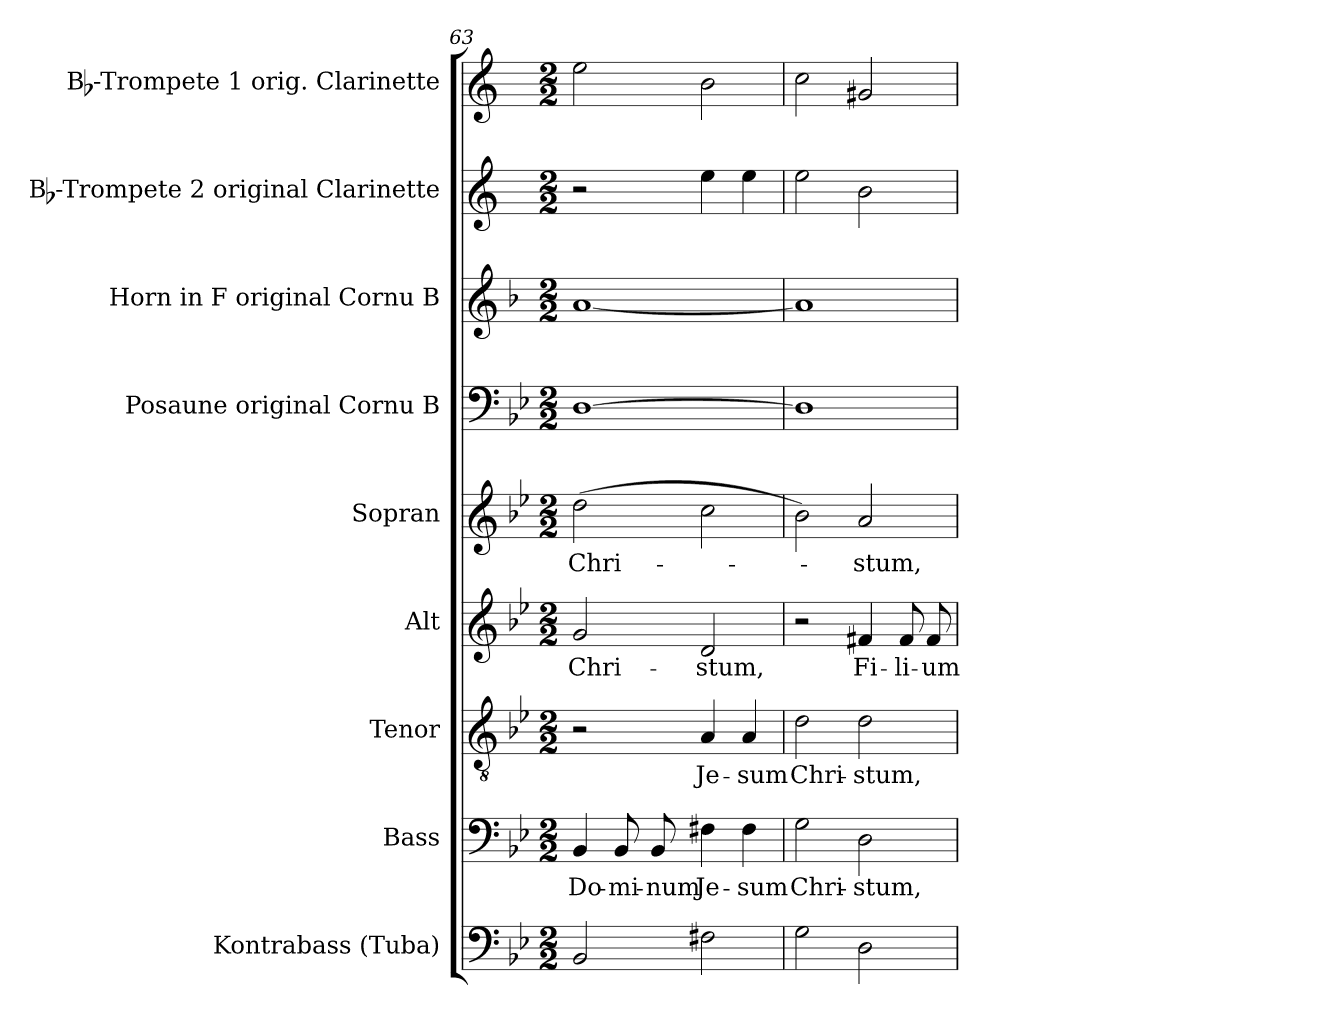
**kern	**kern	**text	**kern	**text	**kern	**text	**kern	**text	**kern	**kern	**kern	**kern
*part9	*part8	*part8	*part7	*part7	*part6	*part6	*part5	*part5	*part4	*part3	*part2	*part1
*staff9	*staff8	*staff8	*staff7	*staff7	*staff6	*staff6	*staff5	*staff5	*staff4	*staff3	*staff2	*staff1
*I"Kontrabass (Tuba)	*I"Bass	*	*I"Tenor	*	*I"Alt	*	*I"Sopran	*	*I"Posaune original Cornu B	*I"Horn in F original Cornu B	*I"Bb-Trompete 2 original Clarinette	*I"Bb-Trompete 1 orig. Clarinette
*I'Kb.	*I'B.	*	*I'T.	*	*I'A.	*	*I'S.	*	*I'Pos.	*I'Hrn.	*I'Bb Trp. 2	*I'Bb Trp. 1
*clefF4	*clefF4	*	*clefGv2	*	*clefG2	*	*clefG2	*	*clefF4	*clefG2	*clefG2	*clefG2
*ITrd7c12	*	*	*	*	*	*	*	*	*	*ITrd4c7	*ITrd1c2	*ITrd1c2
*k[b-e-]	*k[b-e-]	*	*k[b-e-]	*	*k[b-e-]	*	*k[b-e-]	*	*k[b-e-]	*k[b-e-]	*k[b-e-]	*k[b-e-]
*B-:	*B-:	*	*B-:	*	*B-:	*	*B-:	*	*B-:	*B-:	*B-:	*B-:
*M2/2	*M2/2	*	*M2/2	*	*M2/2	*	*M2/2	*	*M2/2	*M2/2	*M2/2	*M2/2
=63	=63	=63	=63	=63	=63	=63	=63	=63	=63	=63	=63	=63
!	!	!LO:LY:b	!	!	!	!LO:LY:b	!	!LO:LY:b	!	!	!	!
2BBB-/	4BB-/	Do-	2r	.	2g/	Chri-	(>2dd\	Chri-	[1D	[1d	2r	2dd\
!	!	!LO:LY:b	!	!	!	!	!	!	!	!	!	!
.	8BB-/	-mi-	.	.	.	.	.	.	.	.	.	.
!	!	!LO:LY:b	!	!	!	!	!	!	!	!	!	!
.	8BB-/	-num	.	.	.	.	.	.	.	.	.	.
!	!	!LO:LY:b	!	!LO:LY:b	!	!LO:LY:b	!	!	!	!	!	!
2FF#X\	4F#X\	Je-	4A/	Je-	2d/	-stum,	2cc\	.	.	.	4dd\	2a\
!	!	!LO:LY:b	!	!LO:LY:b	!	!	!	!	!	!	!	!
.	4F#\	-sum	4A/	-sum	.	.	.	.	.	.	4dd\	.
!!LO:PB:g=z
=64	=64	=64	=64	=64	=64	=64	=64	=64	=64	=64	=64	=64
!	!	!LO:LY:b	!	!LO:LY:b	!	!	!	!	!	!	!	!
2GG\	2G\	Chri-	2d\	Chri-	2r	.	2b-\)	.	1D]	1d]	2dd\	2b-\
!	!	!LO:LY:b	!	!LO:LY:b	!	!LO:LY:b	!	!LO:LY:b	!	!	!	!
2DD\	2D\	-stum,	2d\	-stum,	4f#X/	Fi-	2a/	-stum,	.	.	2a\	2f#X/
!	!	!	!	!	!	!LO:LY:b	!	!	!	!	!	!
.	.	.	.	.	8f#/	-li-	.	.	.	.	.	.
!	!	!	!	!	!	!LO:LY:b	!	!	!	!	!	!
.	.	.	.	.	8f#/	-um	.	.	.	.	.	.
=	=	=	=	=	=	=	=	=	=	=	=	=
*-	*-	*-	*-	*-	*-	*-	*-	*-	*-	*-	*-	*-
